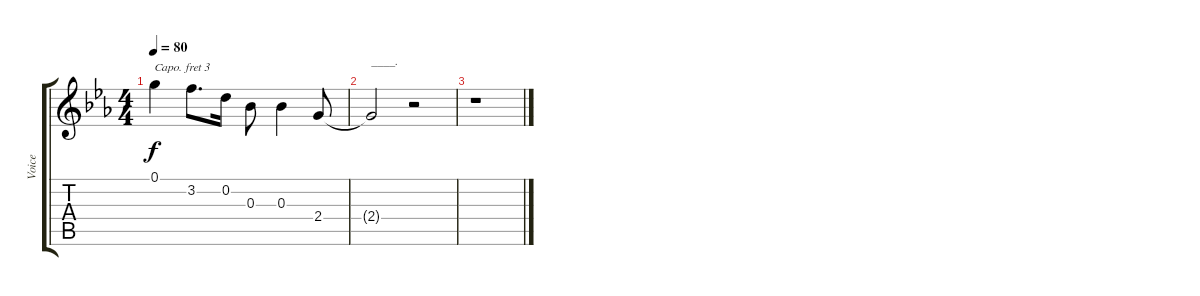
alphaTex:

\track ("Voice" "Voice") {mute instrument electricguitarjazz}
\staff {score tabs}
\capo 3
\tuning (E4 B3 G3 D3 A2 E2) {hide}
\ts (4 4)
\tempo 80
\clef g2
\ks eb
0.1{t}.4{dy f} 3.2.8{d} 0.2.16 0.3.8 0.3.4 2.4.8 |
2.4{t}.2{txt "____."} r.2 |
r.1
